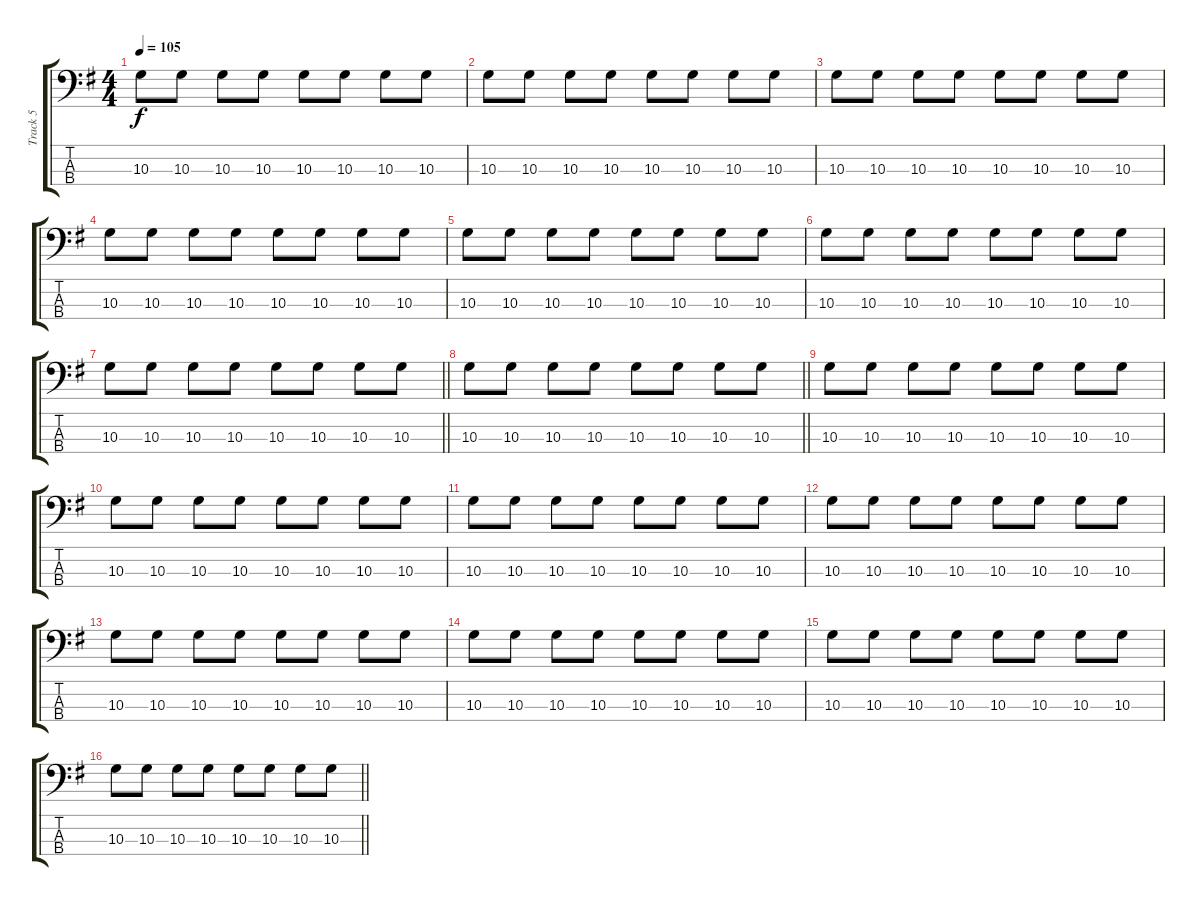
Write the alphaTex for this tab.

\track ("Track 5" "Track 5") {instrument electricbassfinger}
\staff {score tabs}
\tuning (G2 D2 A1 E1) {hide}
\ts (4 4)
\tempo 105
\clef f4
\ks g
10.3.8{dy f} 10.3.8 10.3.8 10.3.8 10.3.8 10.3.8 10.3.8 10.3.8 |
10.3.8 10.3.8 10.3.8 10.3.8 10.3.8 10.3.8 10.3.8 10.3.8 |
10.3.8 10.3.8 10.3.8 10.3.8 10.3.8 10.3.8 10.3.8 10.3.8 |
10.3.8 10.3.8 10.3.8 10.3.8 10.3.8 10.3.8 10.3.8 10.3.8 |
10.3.8 10.3.8 10.3.8 10.3.8 10.3.8 10.3.8 10.3.8 10.3.8 |
10.3.8 10.3.8 10.3.8 10.3.8 10.3.8 10.3.8 10.3.8 10.3.8 |
\barLineRight lightlight
10.3.8 10.3.8 10.3.8 10.3.8 10.3.8 10.3.8 10.3.8 10.3.8 |
\barLineRight lightlight
10.3.8 10.3.8 10.3.8 10.3.8 10.3.8 10.3.8 10.3.8 10.3.8 |
10.3.8 10.3.8 10.3.8 10.3.8 10.3.8 10.3.8 10.3.8 10.3.8 |
10.3.8 10.3.8 10.3.8 10.3.8 10.3.8 10.3.8 10.3.8 10.3.8 |
10.3.8 10.3.8 10.3.8 10.3.8 10.3.8 10.3.8 10.3.8 10.3.8 |
10.3.8 10.3.8 10.3.8 10.3.8 10.3.8 10.3.8 10.3.8 10.3.8 |
10.3.8 10.3.8 10.3.8 10.3.8 10.3.8 10.3.8 10.3.8 10.3.8 |
10.3.8 10.3.8 10.3.8 10.3.8 10.3.8 10.3.8 10.3.8 10.3.8 |
10.3.8 10.3.8 10.3.8 10.3.8 10.3.8 10.3.8 10.3.8 10.3.8 |
\barLineRight lightlight
10.3.8 10.3.8 10.3.8 10.3.8 10.3.8 10.3.8 10.3.8 10.3.8
